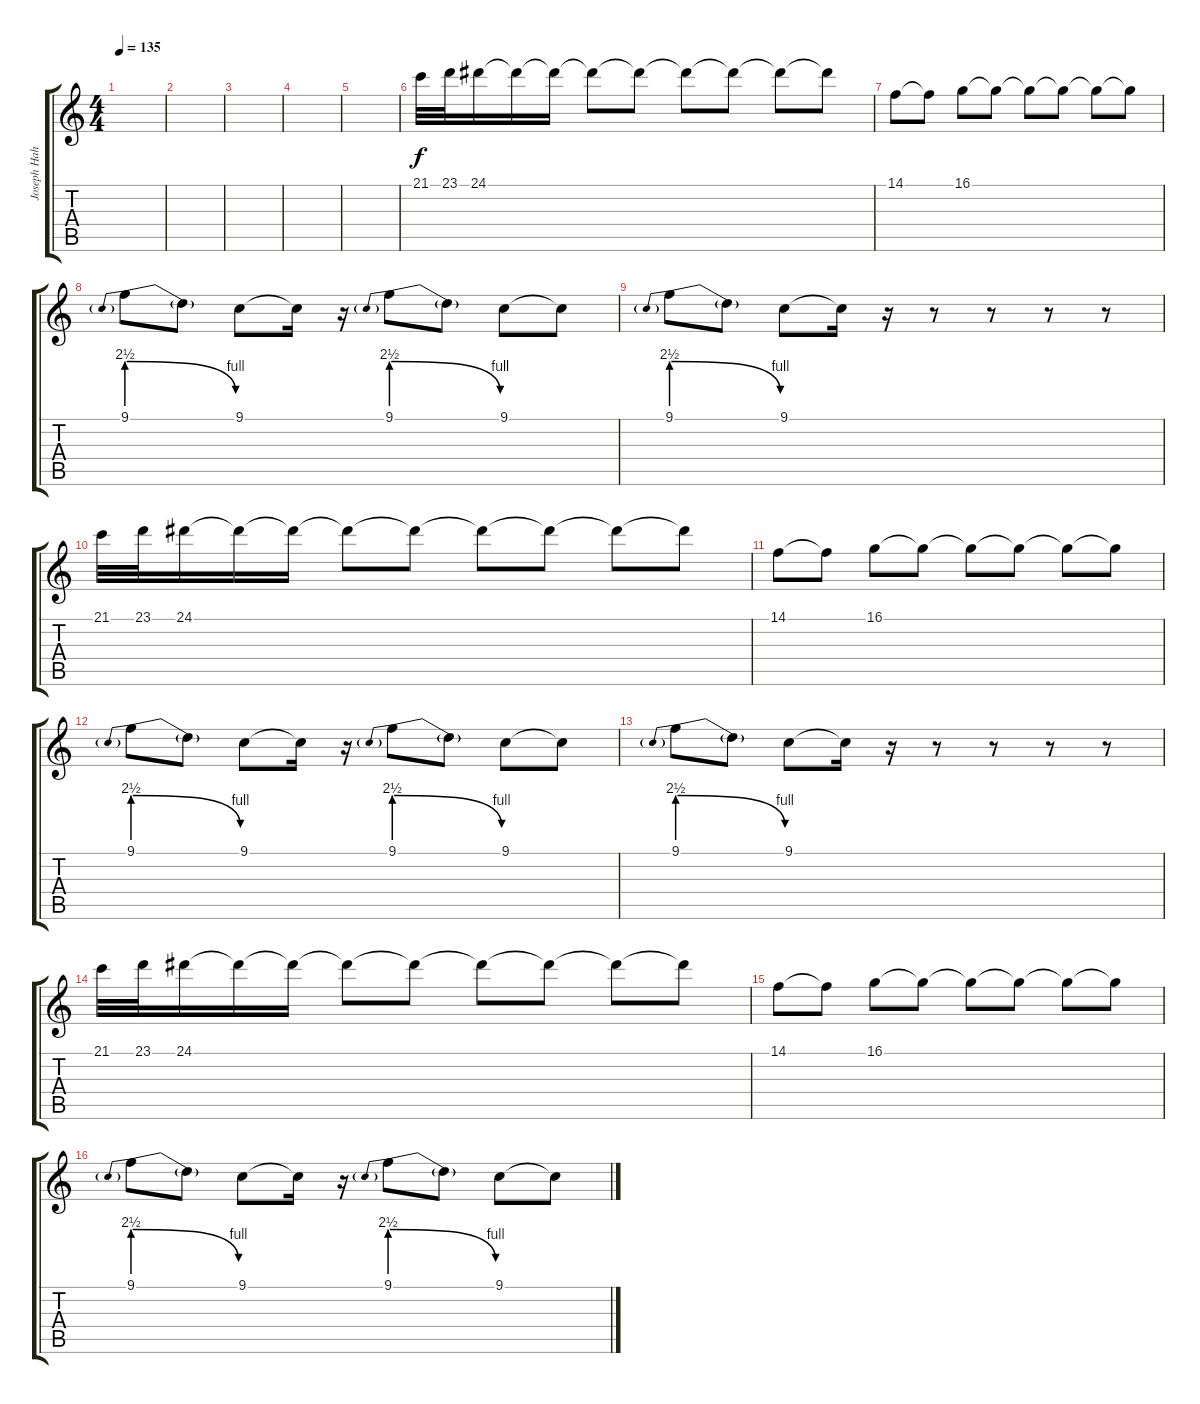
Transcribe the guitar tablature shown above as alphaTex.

\track ("Joseph Hahn (Sampler)" "Joseph Hah") {instrument synthstrings1}
\staff {score tabs}
\tuning (Eb4 Bb3 Gb3 Db3 Ab2 Db2) {hide}
\ts (4 4)
\tempo 135
\clef g2
\ks c
|
|
|
|
|
21.1.32 23.1.32 24.1.16 24.1{t}.16 24.1{t}.16 24.1{t}.8 24.1{t}.8 24.1{t}.8 24.1{t}.8 24.1{t}.8 24.1{t}.8 |
14.1.8 14.1{t}.8 16.1.8 16.1{t}.8 16.1{t}.8 16.1{t}.8 16.1{t}.8 16.1{t}.8 |
9.1{be (prebendrelease 0 10 60 4)}.8 9.1{t}.8 9.1.8 9.1{t}.16 r.16 9.1{be (prebendrelease 0 10 60 4)}.8 9.1{t}.8 9.1.8 9.1{t}.8 |
9.1{be (prebendrelease 0 10 60 4)}.8 9.1{t}.8 9.1.8 9.1{t}.16 r.16 r.8 r.8 r.8 r.8 |
21.1.32 23.1.32 24.1.16 24.1{t}.16 24.1{t}.16 24.1{t}.8 24.1{t}.8 24.1{t}.8 24.1{t}.8 24.1{t}.8 24.1{t}.8 |
14.1.8 14.1{t}.8 16.1.8 16.1{t}.8 16.1{t}.8 16.1{t}.8 16.1{t}.8 16.1{t}.8 |
9.1{be (prebendrelease 0 10 60 4)}.8 9.1{t}.8 9.1.8 9.1{t}.16 r.16 9.1{be (prebendrelease 0 10 60 4)}.8 9.1{t}.8 9.1.8 9.1{t}.8 |
9.1{be (prebendrelease 0 10 60 4)}.8 9.1{t}.8 9.1.8 9.1{t}.16 r.16 r.8 r.8 r.8 r.8 |
21.1.32 23.1.32 24.1.16 24.1{t}.16 24.1{t}.16 24.1{t}.8 24.1{t}.8 24.1{t}.8 24.1{t}.8 24.1{t}.8 24.1{t}.8 |
14.1.8 14.1{t}.8 16.1.8 16.1{t}.8 16.1{t}.8 16.1{t}.8 16.1{t}.8 16.1{t}.8 |
9.1{be (prebendrelease 0 10 60 4)}.8 9.1{t}.8 9.1.8 9.1{t}.16 r.16 9.1{be (prebendrelease 0 10 60 4)}.8 9.1{t}.8 9.1.8 9.1{t}.8
